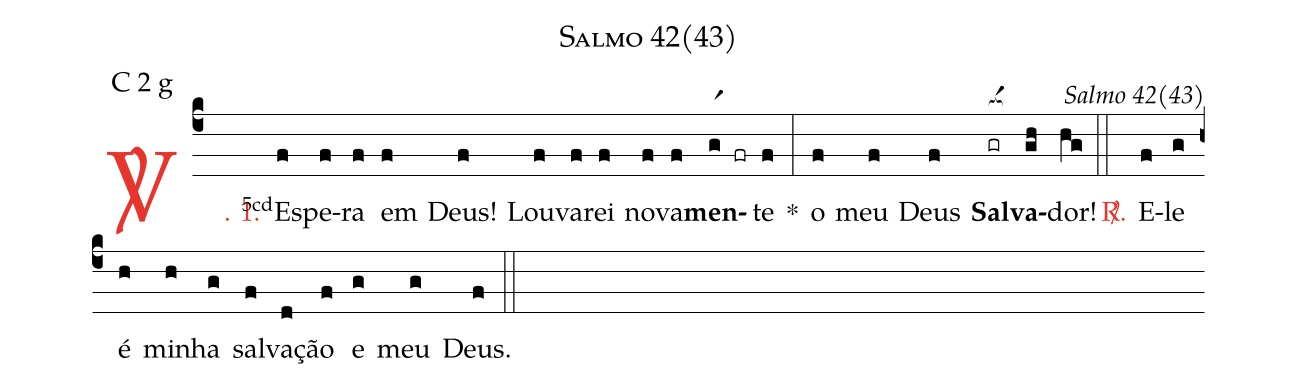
name: Salmo 42(43);
mode: C 2 g;
commentary: Salmo 42(43);
%%
(c4)

<c><sp>V/</sp>. 1.</c>() <v>\VSup{5cd}</v>Es(f)pe(f)ra(f) em(f) Deus!(f) Lou(f)va(f)rei(f) no(f)va(f)<b>men</b>(gr1 fr)te(f) *(:) o(f) meu(f) Deus(f) <nlba><b>Sal</b>(gr[ocba:1{])<b>va</b></nlba>(gh[ocba:0}])dor!(hg)

(::)

<nlba><c><sp>R/</sp>.</c>() E</nlba>(f)le(g) é(h) mi(h)nha(g) sal(f)va(d)ção(f) e(g) meu(g) Deus.(f)

(::)
